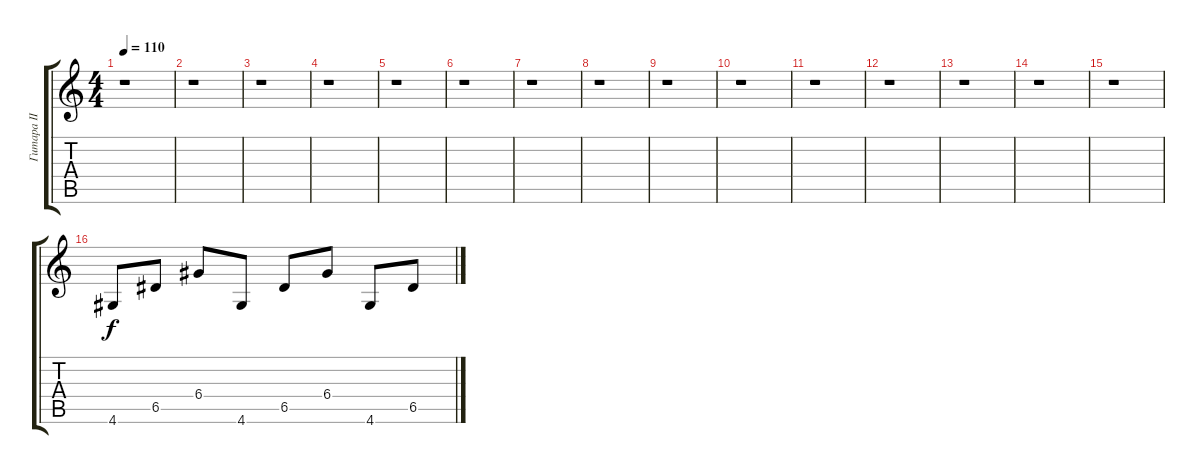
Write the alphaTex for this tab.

\track ("Гитара II" "Гитара II") {instrument acousticguitarnylon}
\staff {score tabs}
\tuning (E4 B3 G3 D3 A2 E2) {hide}
\ts (4 4)
\tempo 110
\clef g2
\ks c
r.1{dy f} |
r.1 |
r.1 |
r.1 |
r.1 |
r.1 |
r.1 |
r.1 |
r.1 |
r.1 |
r.1 |
r.1 |
r.1 |
r.1 |
r.1 |
4.6.8 6.5.8 6.4.8 4.6.8 6.5.8 6.4.8 4.6.8 6.5.8
